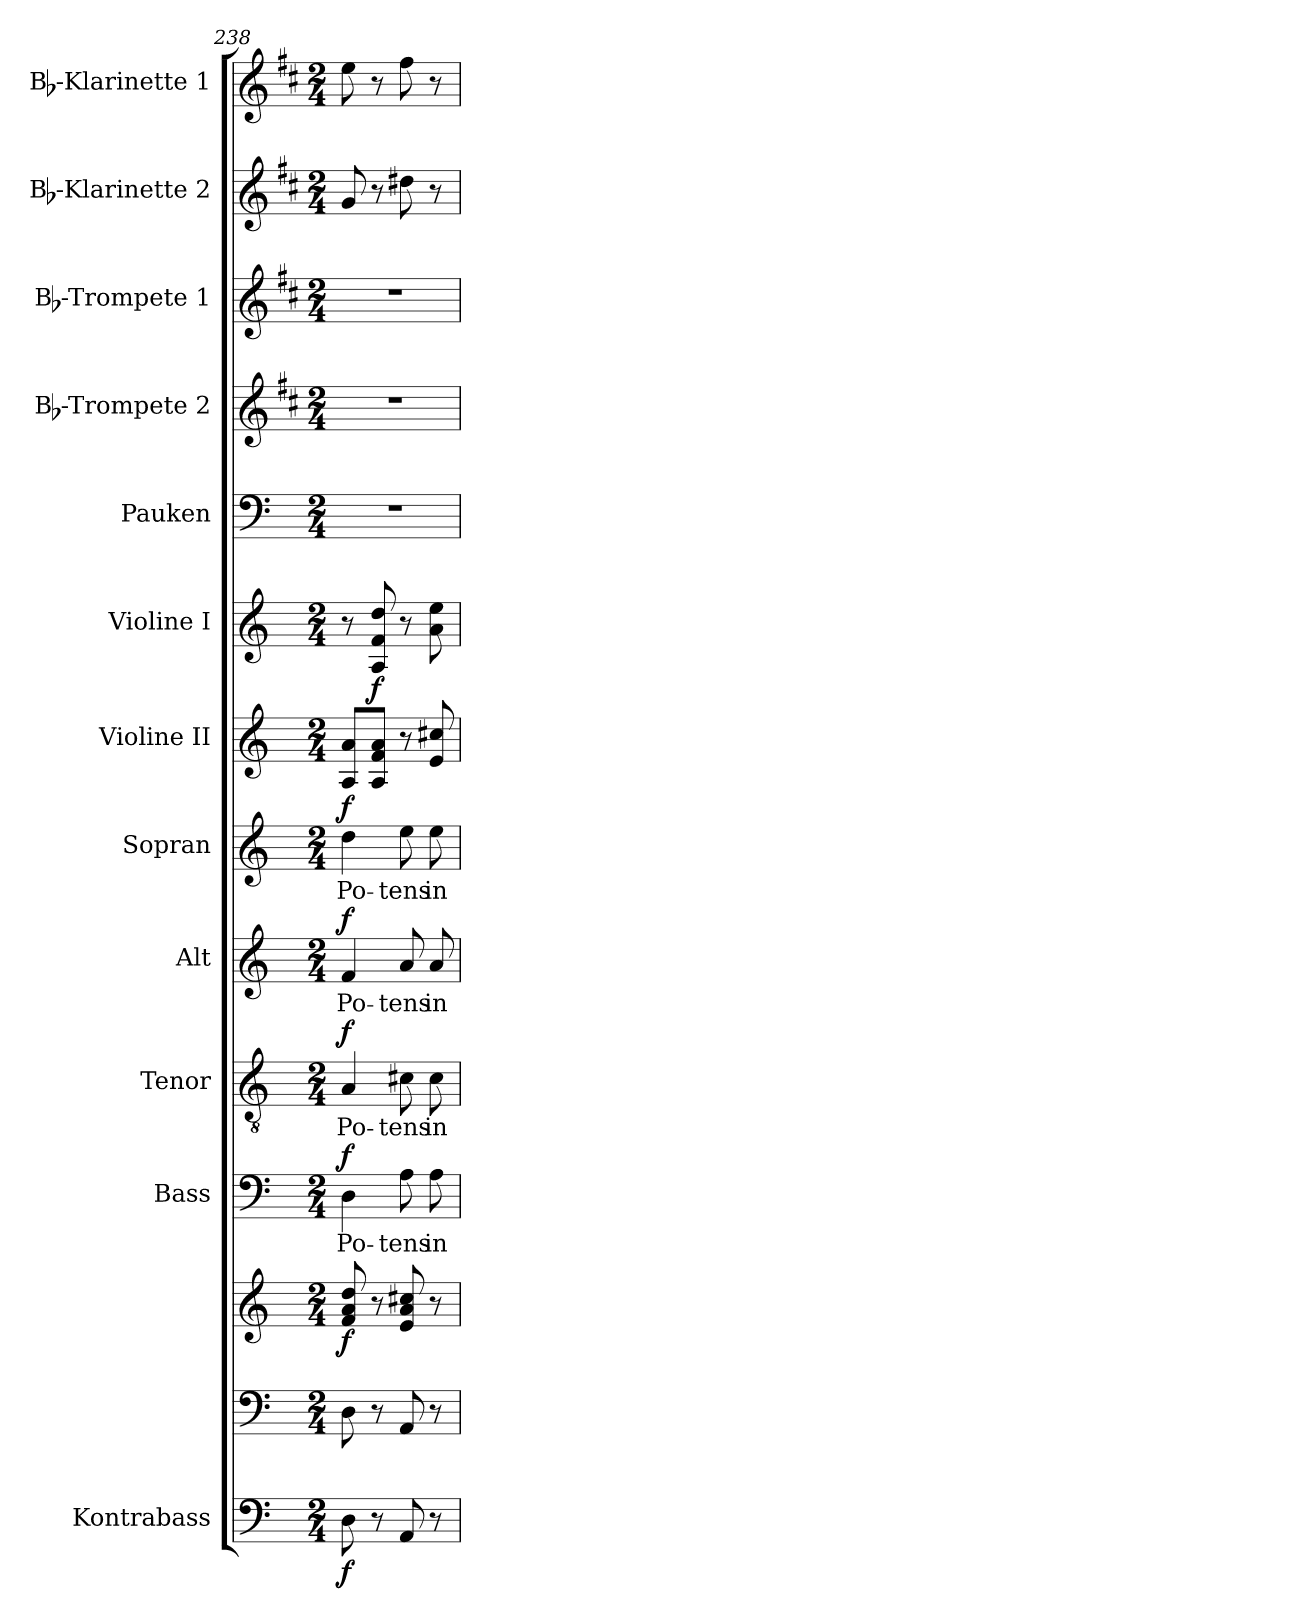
**kern	**dynam	**kern	**kern	**dynam	**kern	**text	**dynam	**kern	**text	**dynam	**kern	**text	**dynam	**kern	**text	**dynam	**kern	**kern	**dynam	**kern	**kern	**kern	**kern	**kern
*part13	*part13	*part12	*part12	*part12	*part11	*part11	*part11	*part10	*part10	*part10	*part9	*part9	*part9	*part8	*part8	*part8	*part7	*part6	*part6	*part5	*part4	*part3	*part2	*part1
*staff14	*staff14	*staff13	*staff12	*staff12/13	*staff11	*staff11	*staff11	*staff10	*staff10	*staff10	*staff9	*staff9	*staff9	*staff8	*staff8	*staff8	*staff7	*staff6	*staff6	*staff5	*staff4	*staff3	*staff2	*staff1
*I"Kontrabass	*	*	*	*	*I"Bass	*	*	*I"Tenor	*	*	*I"Alt	*	*	*I"Sopran	*	*	*I"Violine II	*I"Violine I	*	*I"Pauken	*I"Bb-Trompete 2	*I"Bb-Trompete 1	*I"Bb-Klarinette 2	*I"Bb-Klarinette 1
*I'Kb.	*	*	*	*	*I'B.	*	*	*I'T.	*	*	*I'A.	*	*	*I'S.	*	*	*I'Vl. II	*I'Vl. I	*	*I'Pk.	*I'Bb Trp. 2	*I'Bb Trp. 1	*I'Bb Kl. 2	*I'Bb Kl. 1
*clefF4	*	*clefF4	*clefG2	*	*clefF4	*	*	*clefGv2	*	*	*clefG2	*	*	*clefG2	*	*	*clefG2	*clefG2	*	*clefF4	*clefG2	*clefG2	*clefG2	*clefG2
*ITrd7c12	*	*	*	*	*	*	*	*	*	*	*	*	*	*	*	*	*	*	*	*	*ITrd1c2	*ITrd1c2	*ITrd1c2	*ITrd1c2
*k[]	*	*k[]	*k[]	*	*k[]	*	*	*k[]	*	*	*k[]	*	*	*k[]	*	*	*k[]	*k[]	*	*k[]	*k[]	*k[]	*k[]	*k[]
*C:	*	*C:	*C:	*	*C:	*	*	*C:	*	*	*C:	*	*	*C:	*	*	*C:	*C:	*	*C:	*C:	*C:	*C:	*C:
*M2/4	*	*M2/4	*M2/4	*	*M2/4	*	*	*M2/4	*	*	*M2/4	*	*	*M2/4	*	*	*M2/4	*M2/4	*	*M2/4	*M2/4	*M2/4	*M2/4	*M2/4
=238	=238	=238	=238	=238	=238	=238	=238	=238	=238	=238	=238	=238	=238	=238	=238	=238	=238	=238	=238	=238	=238	=238	=238	=238
!	!LO:DY:b	!	!	!LO:DY:b	!	!LO:LY:b	!LO:DY:a	!	!LO:LY:b	!LO:DY:a	!	!LO:LY:b	!LO:DY:a	!	!LO:LY:b	!LO:DY:a	!	!	!	!	!	!	!	!
8DD\	f	8D\	8f/ 8a/ 8dd/	f	4D\	Po-	f	4A/	Po-	f	4f/	Po-	f	4dd\	Po-	f	8A/ 8a/L	8r	.	2r	2r	2r	8f/	8dd\
!	!	!	!	!	!	!	!	!	!	!	!	!	!	!	!	!	!	!	!LO:DY:b	!	!	!	!	!
8r	.	8r	8r	.	.	.	.	.	.	.	.	.	.	.	.	.	8A/ 8f/ 8a/J	8A/ 8f/ 8dd/	f	.	.	.	8r	8r
!	!	!	!	!	!	!LO:LY:b	!	!	!LO:LY:b	!	!	!LO:LY:b	!	!	!LO:LY:b	!	!	!	!	!	!	!	!	!
8AAA/	.	8AA/	8e/ 8a/ 8cc#X/	.	8A\	-tens	.	8c#X\	-tens	.	8a/	-tens	.	8ee\	-tens	.	8r	8r	.	.	.	.	8cc#X\	8ee\
!	!	!	!	!	!	!LO:LY:b	!	!	!LO:LY:b	!	!	!LO:LY:b	!	!	!LO:LY:b	!	!	!	!	!	!	!	!	!
8r	.	8r	8r	.	8A\	in	.	8c#\	in	.	8a/	in	.	8ee\	in	.	8e/ 8cc#X/	8a\ 8ee\	.	.	.	.	8r	8r
=	=	=	=	=	=	=	=	=	=	=	=	=	=	=	=	=	=	=	=	=	=	=	=	=
*-	*-	*-	*-	*-	*-	*-	*-	*-	*-	*-	*-	*-	*-	*-	*-	*-	*-	*-	*-	*-	*-	*-	*-	*-
